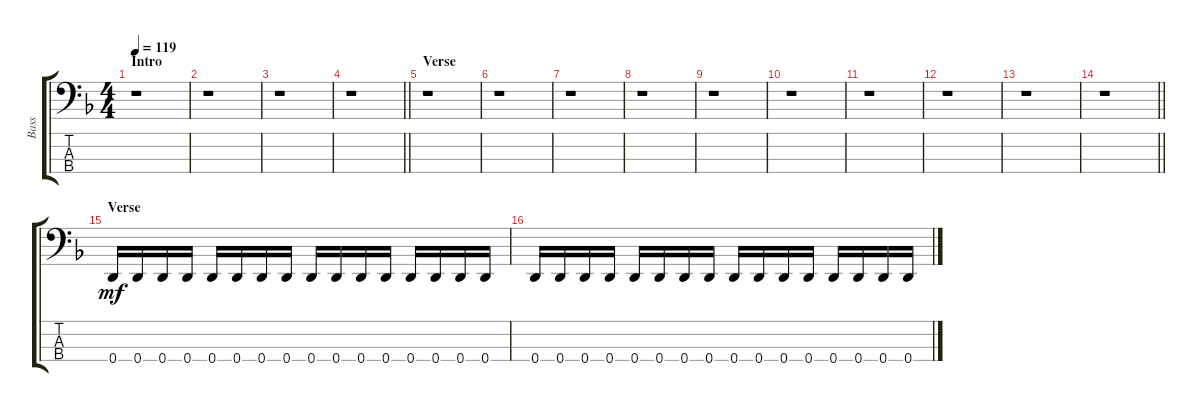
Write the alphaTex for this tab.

\track ("Bass" "Bass") {instrument electricbassfinger}
\staff {score tabs}
\tuning (G2 D2 A1 D1) {hide}
\ts (4 4)
\section ("" "Intro")
\tempo 119
\clef f4
\ks dminor
r.1{dy mf instrument electricbassfinger} |
r.1 |
r.1 |
\barLineRight lightlight
r.1 |
\section ("" "Verse")
r.1 |
r.1 |
r.1 |
r.1 |
r.1 |
r.1 |
r.1 |
r.1 |
r.1 |
\barLineRight lightlight
r.1 |
\section ("" "Verse")
0.4.16 0.4.16 0.4.16 0.4.16 0.4.16 0.4.16 0.4.16 0.4.16 0.4.16 0.4.16 0.4.16 0.4.16 0.4.16 0.4.16 0.4.16 0.4.16 |
0.4.16 0.4.16 0.4.16 0.4.16 0.4.16 0.4.16 0.4.16 0.4.16 0.4.16 0.4.16 0.4.16 0.4.16 0.4.16 0.4.16 0.4.16 0.4.16
